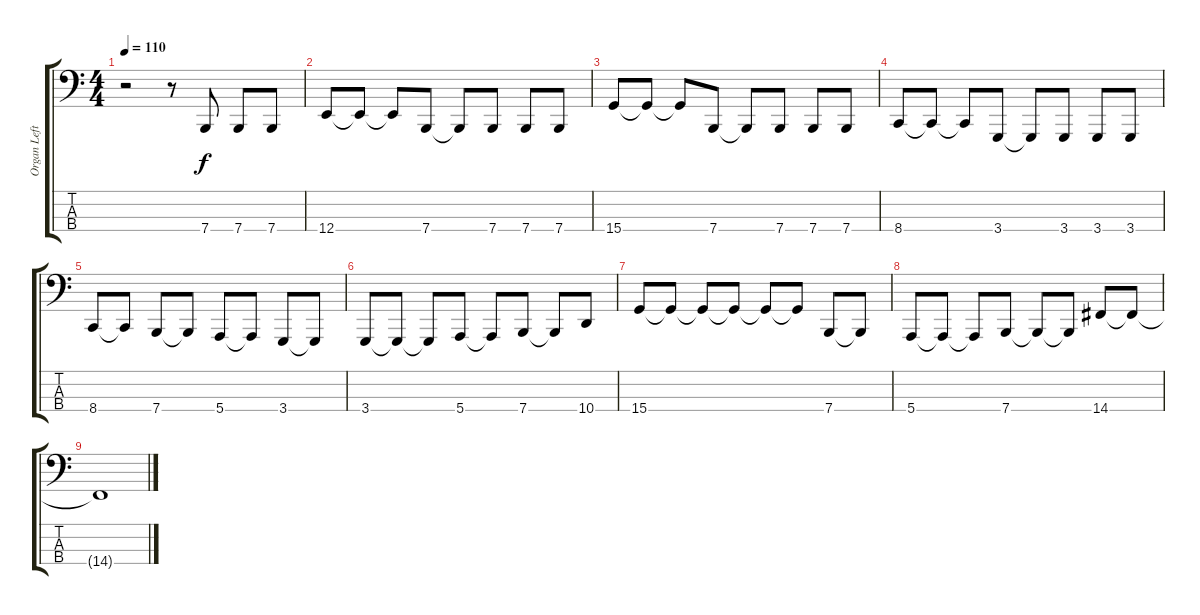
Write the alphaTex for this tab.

\track ("Organ Left Hand" "Organ Left") {instrument drawbarorgan}
\staff {score tabs}
\tuning (G2 D2 A1 E1) {hide}
\ts (4 4)
\tempo 110
\clef f4
\ks c
r.2{dy f instrument drawbarorgan} r.8 7.4.8 7.4.8 7.4.8 |
12.4.8 12.4{t}.8 12.4{t}.8 7.4.8 7.4{t}.8 7.4.8 7.4.8 7.4.8 |
15.4.8 15.4{t}.8 15.4{t}.8 7.4.8 7.4{t}.8 7.4.8 7.4.8 7.4.8 |
8.4.8 8.4{t}.8 8.4{t}.8 3.4.8 3.4{t}.8 3.4.8 3.4.8 3.4.8 |
8.4.8 8.4{t}.8 7.4.8 7.4{t}.8 5.4.8 5.4{t}.8 3.4.8 3.4{t}.8 |
3.4.8 3.4{t}.8 3.4{t}.8 5.4.8 5.4{t}.8 7.4.8 7.4{t}.8 10.4.8 |
15.4.8 15.4{t}.8 15.4{t}.8 15.4{t}.8 15.4{t}.8 15.4{t}.8 7.4.8 7.4{t}.8 |
5.4.8 5.4{t}.8 5.4{t}.8 7.4.8 7.4{t}.8 7.4{t}.8 14.4.8 14.4{t}.8 |
14.4{t}.1
